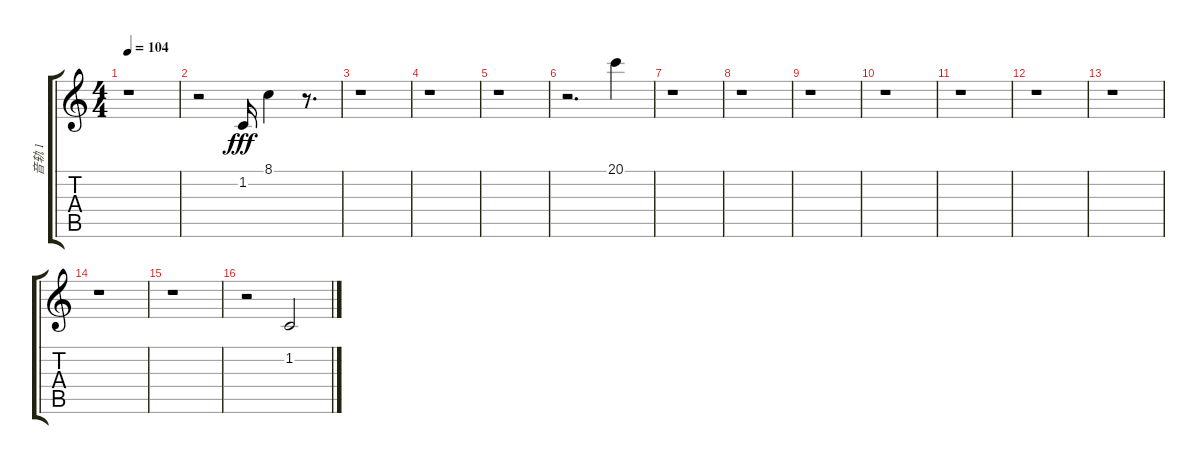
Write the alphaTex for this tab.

\track ("音轨 1" "音轨 1") {instrument reversecymbal}
\staff {score tabs}
\tuning (E4 B3 G3 D3 A2 E2) {hide}
\ts (4 4)
\tempo 104
\clef g2
\ks c
r.1{dy fff} |
r.2 1.2.16 8.1.4 r.8{d} |
r.1 |
r.1 |
r.1 |
r.2{d} 20.1.4 |
r.1 |
r.1 |
r.1 |
r.1 |
r.1 |
r.1 |
r.1 |
r.1 |
r.1 |
r.2 1.2.2
